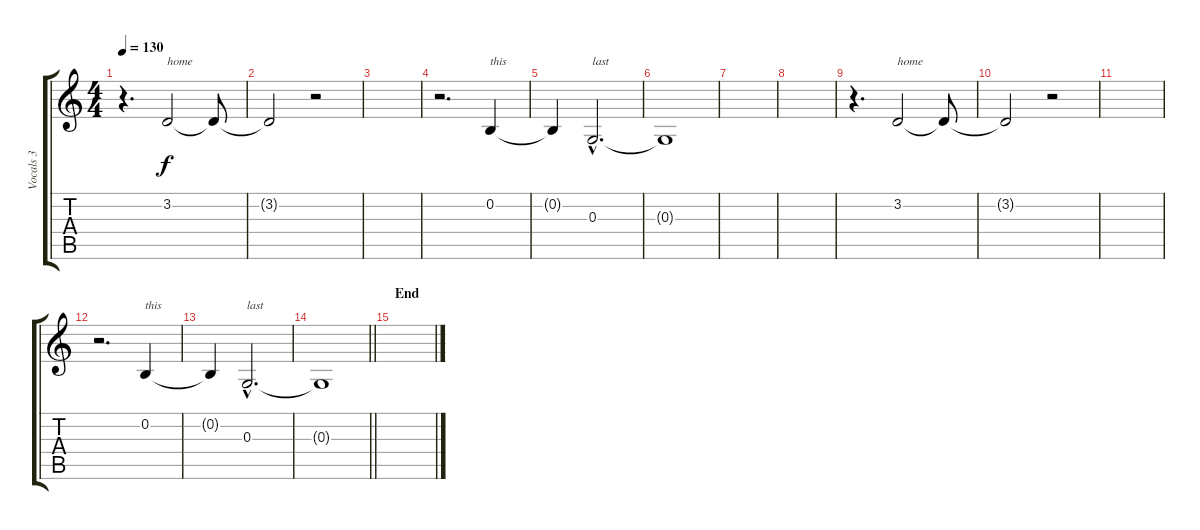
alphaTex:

\track ("Vocals 3" "Vocals 3") {instrument oboe}
\staff {score tabs}
\tuning (E4 B3 G3 D3 A2 E2) {hide}
\ts (4 4)
\tempo 130
\clef g2
\ks c
r.4{d dy f} 3.2.2{txt "home"} 3.2{t}.8 |
3.2{t}.2 r.2 |
|
r.2{d} 0.2.4{txt "this"} |
0.2{t}.4 0.3{hac}.2{d txt "last"} |
0.3{t}.1 |
|
|
r.4{d} 3.2.2{txt "home"} 3.2{t}.8 |
3.2{t}.2 r.2 |
|
r.2{d} 0.2.4{txt "this"} |
0.2{t}.4 0.3{hac}.2{d txt "last"} |
\barLineRight lightlight
0.3{t}.1 |
\section ("" "End")
